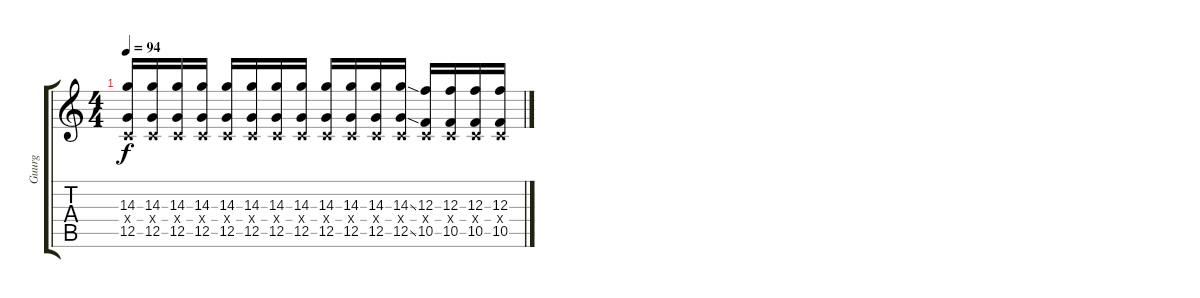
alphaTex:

\track ("Guurg" "Guurg") {instrument distortionguitar}
\staff {score tabs}
\tuning (D4 A3 F3 C3 G2 C2) {hide}
\ts (4 4)
\tempo 94
\clef g2
\ks c
(14.3 0.4{x} 12.5).16{dy f} (14.3 0.4{x} 12.5).16 (14.3 0.4{x} 12.5).16 (14.3 0.4{x} 12.5).16 (14.3 0.4{x} 12.5).16 (14.3 0.4{x} 12.5).16 (14.3 0.4{x} 12.5).16 (14.3 0.4{x} 12.5).16 (14.3 0.4{x} 12.5).16 (14.3 0.4{x} 12.5).16 (14.3 0.4{x} 12.5).16 (14.3{ss} 0.4{x} 12.5{ss}).16 (12.3 0.4{x} 10.5).16 (12.3 0.4{x} 10.5).16 (12.3 0.4{x} 10.5).16 (12.3 0.4{x} 10.5).16
